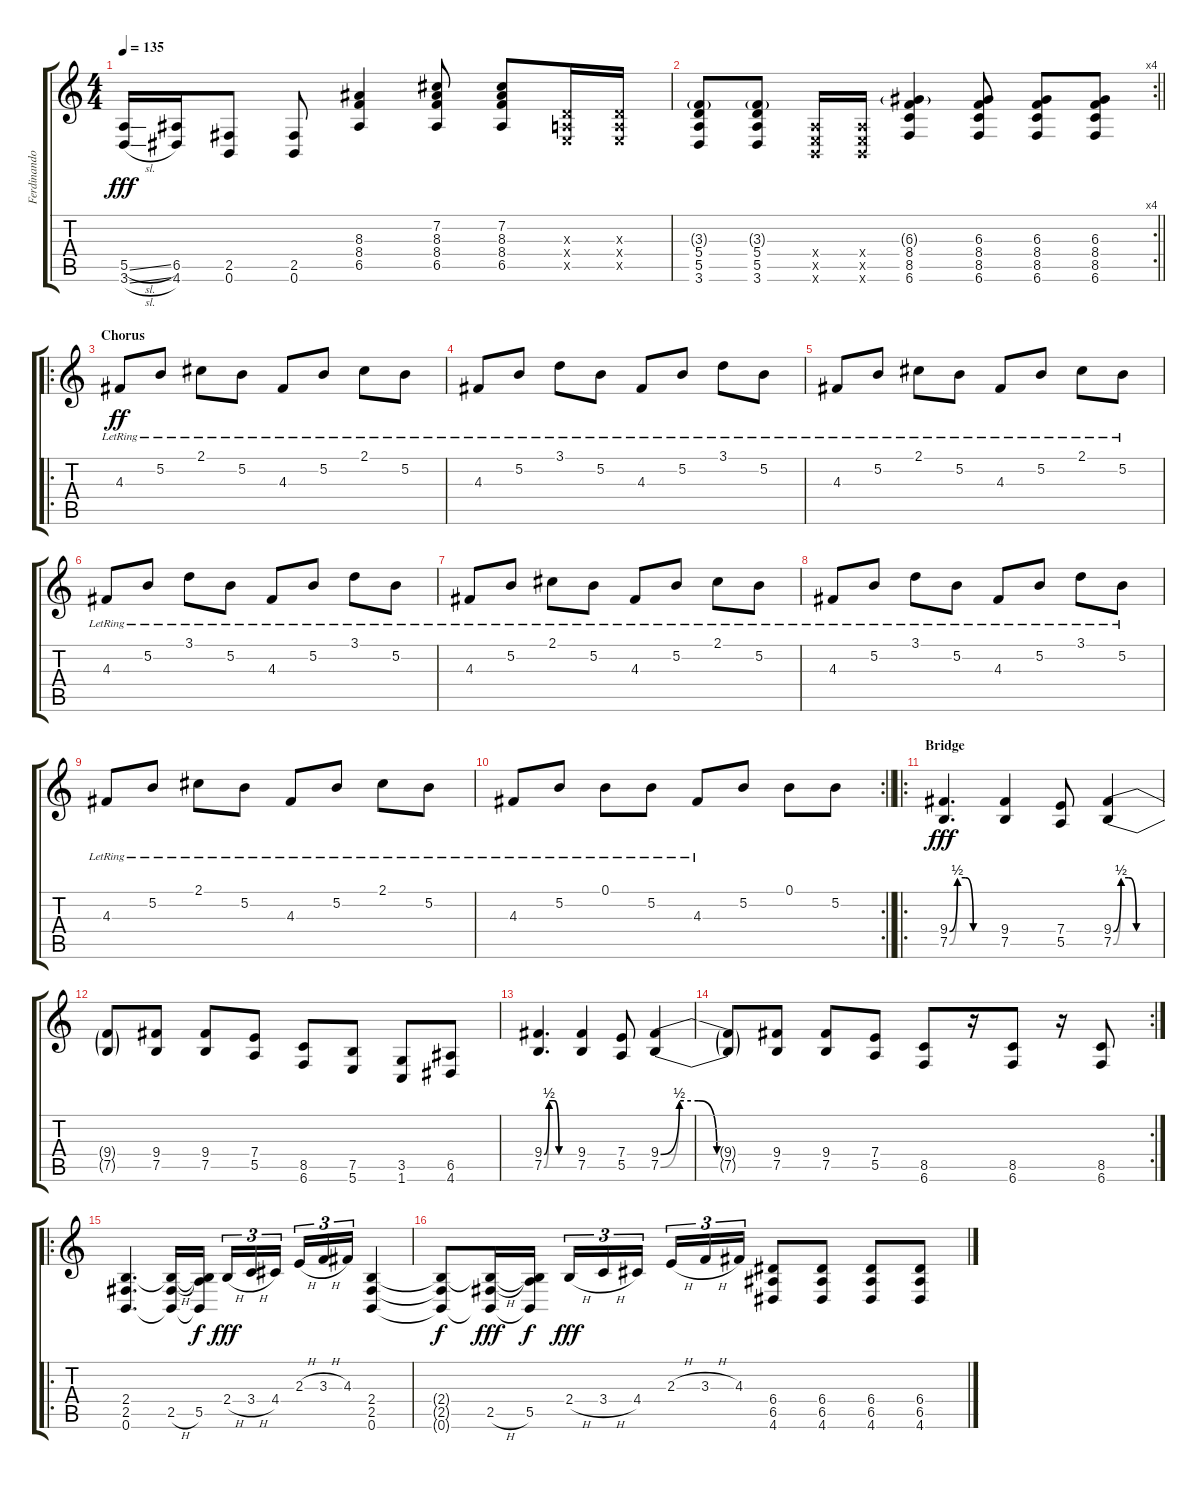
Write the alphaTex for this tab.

\track ("Ferdinando \"Herr Morbid\" Marchisio (Lead" "Ferdinando") {instrument distortionguitar}
\staff {score tabs}
\tuning (B3 Gb3 D3 A2 E2 B1) {hide}
\ts (4 4)
\tempo 135
\clef g2
\ks c
(5.5{sl} 3.6{sl}).16{dy fff} (6.5 4.6).16 (2.5 0.6).8 (2.5 0.6).8 (8.3 8.4 6.5).4 (7.2 8.3 8.4 6.5).8 (7.2 8.3 8.4 6.5).8 (0.3{x} 0.4{x} 0.5{x}).16 (0.3{x} 0.4{x} 0.5{x}).16 |
\rc 4
\barLineRight lightlight
(3.3{g} 5.4 5.5 3.6).8 (3.3{g} 5.4 5.5 3.6).8 (0.4{x} 0.5{x} 0.6{x}).16 (0.4{x} 0.5{x} 0.6{x}).16 (6.3{g} 8.4 8.5 6.6).4 (6.3 8.4 8.5 6.6).8 (6.3 8.4 8.5 6.6).8 (6.3 8.4 8.5 6.6).8 |
\ro
\section ("" "Chorus")
4.3{lr}.8{dy ff} 5.2{lr}.8 2.1{lr}.8 5.2{lr}.8 4.3{lr}.8 5.2{lr}.8 2.1{lr}.8 5.2{lr}.8 |
4.3{lr}.8 5.2{lr}.8 3.1{lr}.8 5.2{lr}.8 4.3{lr}.8 5.2{lr}.8 3.1{lr}.8 5.2{lr}.8 |
4.3{lr}.8 5.2{lr}.8 2.1{lr}.8 5.2{lr}.8 4.3{lr}.8 5.2{lr}.8 2.1{lr}.8 5.2{lr}.8 |
4.3{lr}.8 5.2{lr}.8 3.1{lr}.8 5.2{lr}.8 4.3{lr}.8 5.2{lr}.8 3.1{lr}.8 5.2{lr}.8 |
4.3{lr}.8 5.2{lr}.8 2.1{lr}.8 5.2{lr}.8 4.3{lr}.8 5.2{lr}.8 2.1{lr}.8 5.2{lr}.8 |
4.3{lr}.8 5.2{lr}.8 3.1{lr}.8 5.2{lr}.8 4.3{lr}.8 5.2{lr}.8 3.1{lr}.8 5.2{lr}.8 |
4.3{lr}.8 5.2{lr}.8 2.1{lr}.8 5.2{lr}.8 4.3{lr}.8 5.2{lr}.8 2.1{lr}.8 5.2{lr}.8 |
\rc 2
\barLineRight lightlight
4.3{lr}.8 5.2{lr}.8 0.1{lr}.8 5.2{lr}.8 4.3{lr}.8 5.2.8 0.1.8 5.2.8 |
\ro
\section ("" "Bridge")
(9.4{be (custom 0 0 10 2 20 2 30 0 60 0)} 7.5{be (custom 0 0 10 2 20 2 30 0 60 0)}).4{d dy fff} (9.4 7.5).4 (7.4 5.5).8 (9.4{be (custom 0 0 10 2 20 2 30 0 60 0)} 7.5{be (custom 0 0 10 2 20 2 30 0 60 0)}).4 |
(9.4{t} 7.5{t}).8 (9.4 7.5).8 (9.4 7.5).8 (7.4 5.5).8 (8.5 6.6).8 (7.5 5.6).8 (3.5 1.6).8 (6.5 4.6).8 |
(9.4{be (custom 0 0 10 2 20 2 30 0 60 0)} 7.5{be (custom 0 0 10 2 20 2 30 0 60 0)}).4{d} (9.4 7.5).4 (7.4 5.5).8 (9.4{be (custom 0 0 10 2 20 2 30 0 60 0)} 7.5{be (custom 0 0 10 2 20 2 30 0 60 0)}).4 |
\rc 2
(9.4{t} 7.5{t}).8 (9.4 7.5).8 (9.4 7.5).8 (7.4 5.5).8 (8.5 6.6).8 r.16 (8.5 6.6).8 r.16 (8.5 6.6).8 |
\ro
(2.4 2.5 0.6).4{d} (2.4{t} 2.5{h} 0.6{t}).16 (2.4{t} 5.5 0.6{t}).16{dy f} 2.4{h}.16{tu (3 2) dy fff} 3.4{h}.16{tu (3 2)} 4.4.16{tu (3 2) beam splitsecondary} 2.3{h}.16{tu (3 2)} 3.3{h}.16{tu (3 2)} 4.3.16{tu (3 2)} (2.4 2.5 0.6).4 |
(2.4{t} 2.5{t} 0.6{t}).8{dy f} (2.4{t} 2.5{h} 0.6{t}).16{dy fff} (2.4{t} 5.5 0.6{t}).16{dy f} 2.4{h}.16{tu (3 2) dy fff} 3.4{h}.16{tu (3 2)} 4.4.16{tu (3 2) beam splitsecondary} 2.3{h}.16{tu (3 2)} 3.3{h}.16{tu (3 2)} 4.3.16{tu (3 2)} (6.4 6.5 4.6).8 (6.4 6.5 4.6).8 (6.4 6.5 4.6).8 (6.4 6.5 4.6).8
